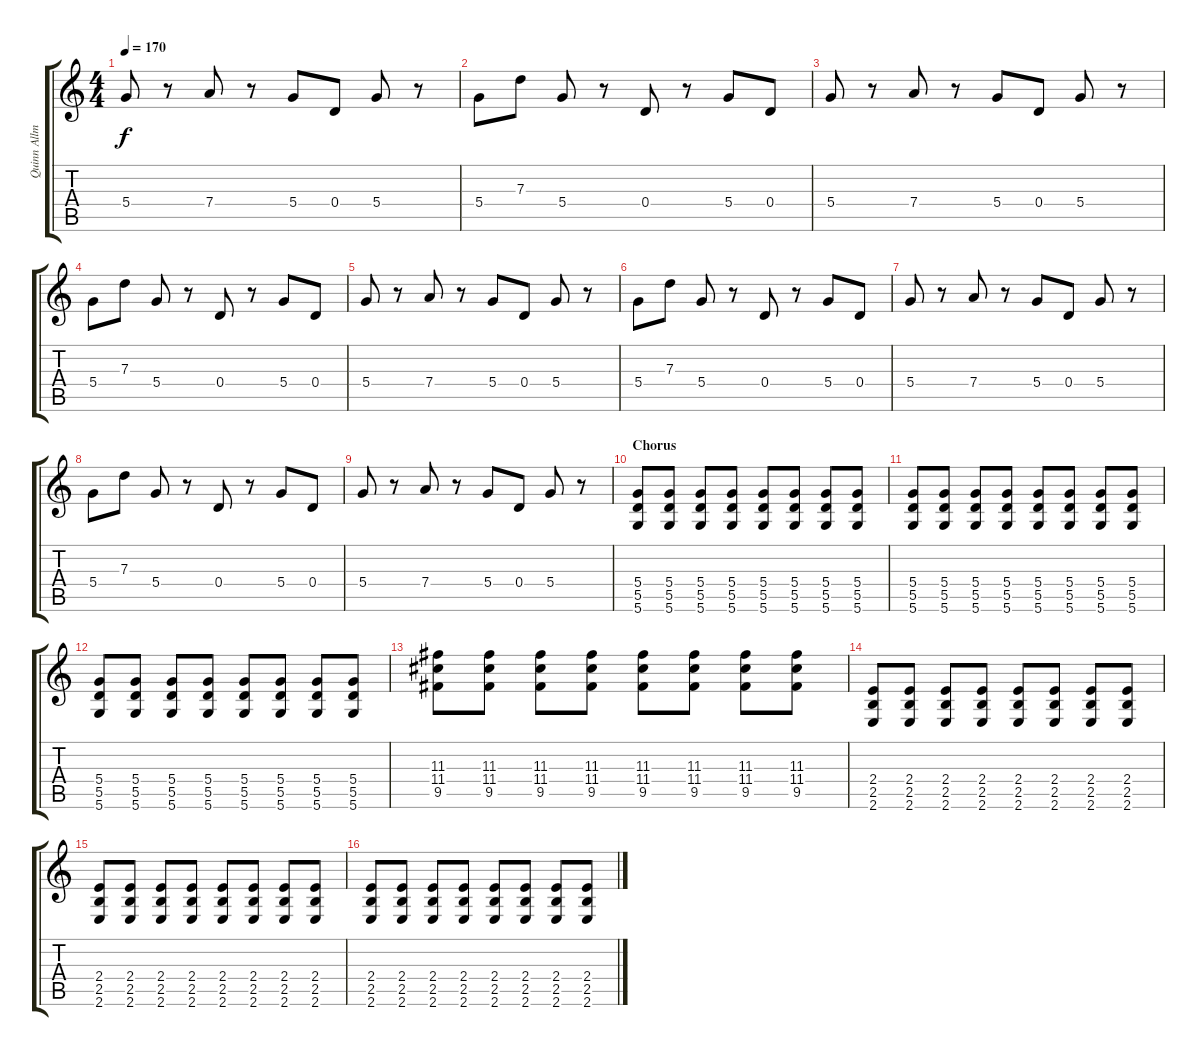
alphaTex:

\track ("Quinn Allman I" "Quinn Allm") {instrument distortionguitar}
\staff {score tabs}
\tuning (E4 B3 G3 D3 A2 D2) {hide}
\ts (4 4)
\tempo 170
\clef g2
\ks c
5.4.8{dy f} r.8 7.4.8 r.8 5.4.8 0.4.8 5.4.8 r.8 |
5.4.8 7.3.8 5.4.8 r.8 0.4.8 r.8 5.4.8 0.4.8 |
5.4.8 r.8 7.4.8 r.8 5.4.8 0.4.8 5.4.8 r.8 |
5.4.8 7.3.8 5.4.8 r.8 0.4.8 r.8 5.4.8 0.4.8 |
5.4.8 r.8 7.4.8 r.8 5.4.8 0.4.8 5.4.8 r.8 |
5.4.8 7.3.8 5.4.8 r.8 0.4.8 r.8 5.4.8 0.4.8 |
5.4.8 r.8 7.4.8 r.8 5.4.8 0.4.8 5.4.8 r.8 |
5.4.8 7.3.8 5.4.8 r.8 0.4.8 r.8 5.4.8 0.4.8 |
5.4.8 r.8 7.4.8 r.8 5.4.8 0.4.8 5.4.8 r.8 |
\section ("" "Chorus")
(5.4 5.5 5.6).8 (5.4 5.5 5.6).8 (5.4 5.5 5.6).8 (5.4 5.5 5.6).8 (5.4 5.5 5.6).8 (5.4 5.5 5.6).8 (5.4 5.5 5.6).8 (5.4 5.5 5.6).8 |
(5.4 5.5 5.6).8 (5.4 5.5 5.6).8 (5.4 5.5 5.6).8 (5.4 5.5 5.6).8 (5.4 5.5 5.6).8 (5.4 5.5 5.6).8 (5.4 5.5 5.6).8 (5.4 5.5 5.6).8 |
(5.4 5.5 5.6).8 (5.4 5.5 5.6).8 (5.4 5.5 5.6).8 (5.4 5.5 5.6).8 (5.4 5.5 5.6).8 (5.4 5.5 5.6).8 (5.4 5.5 5.6).8 (5.4 5.5 5.6).8 |
(11.3 11.4 9.5).8 (11.3 11.4 9.5).8 (11.3 11.4 9.5).8 (11.3 11.4 9.5).8 (11.3 11.4 9.5).8 (11.3 11.4 9.5).8 (11.3 11.4 9.5).8 (11.3 11.4 9.5).8 |
(2.4 2.5 2.6).8 (2.4 2.5 2.6).8 (2.4 2.5 2.6).8 (2.4 2.5 2.6).8 (2.4 2.5 2.6).8 (2.4 2.5 2.6).8 (2.4 2.5 2.6).8 (2.4 2.5 2.6).8 |
(2.4 2.5 2.6).8 (2.4 2.5 2.6).8 (2.4 2.5 2.6).8 (2.4 2.5 2.6).8 (2.4 2.5 2.6).8 (2.4 2.5 2.6).8 (2.4 2.5 2.6).8 (2.4 2.5 2.6).8 |
(2.4 2.5 2.6).8 (2.4 2.5 2.6).8 (2.4 2.5 2.6).8 (2.4 2.5 2.6).8 (2.4 2.5 2.6).8 (2.4 2.5 2.6).8 (2.4 2.5 2.6).8 (2.4 2.5 2.6).8
